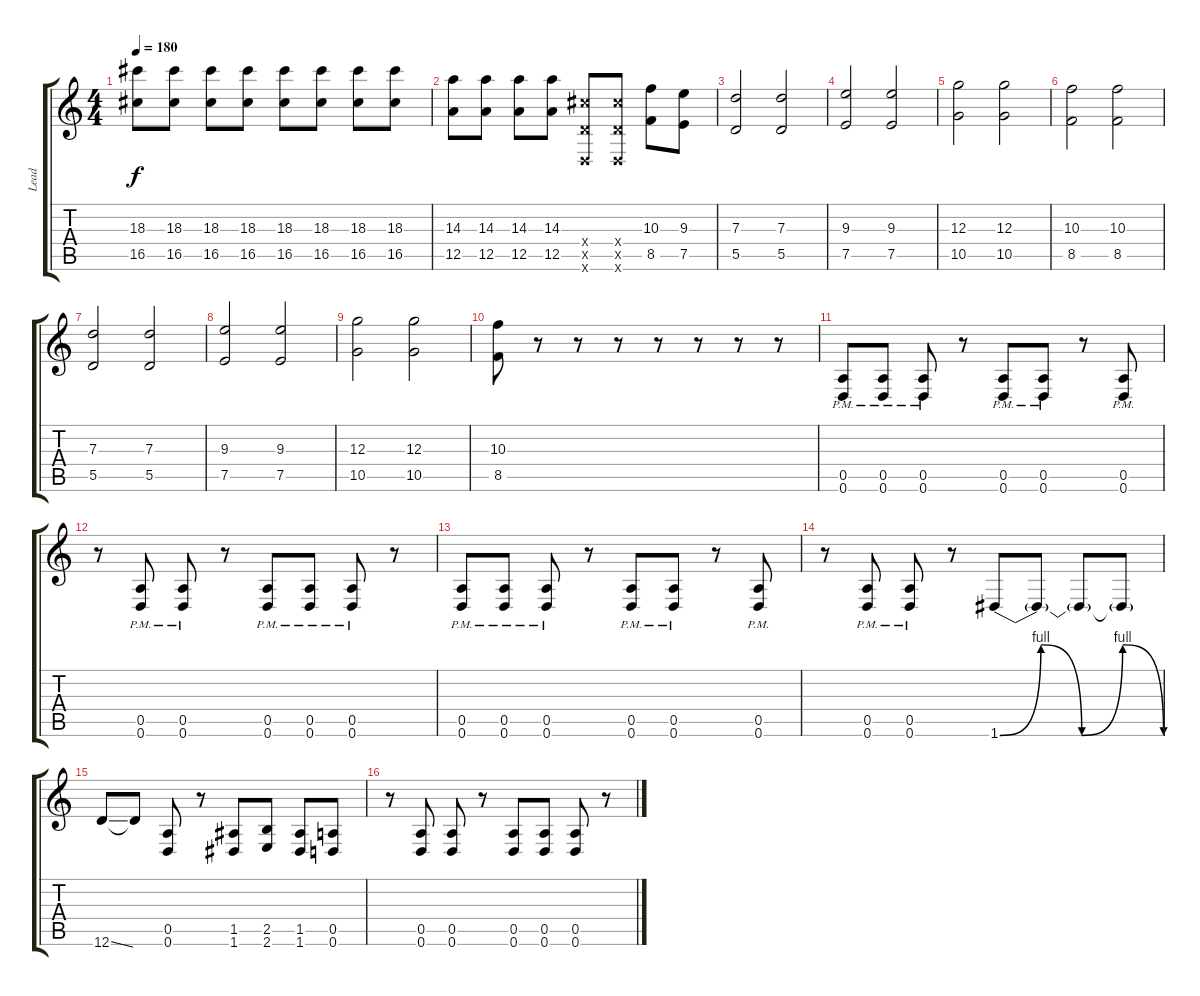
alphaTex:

\track ("Lead" "Lead") {instrument distortionguitar}
\staff {score tabs}
\tuning (E4 B3 G3 D3 A2 D2) {hide}
\ts (4 4)
\tempo 180
\clef g2
\ks c
(18.3 16.5).8{dy f} (18.3 16.5).8 (18.3 16.5).8 (18.3 16.5).8 (18.3 16.5).8 (18.3 16.5).8 (18.3 16.5).8 (18.3 16.5).8 |
(14.3 12.5).8 (14.3 12.5).8 (14.3 12.5).8 (14.3 12.5).8 (0.4{x} 16.5{x} 0.6{x}).8 (0.4{x} 16.5{x} 0.6{x}).8 (10.3 8.5).8 (9.3 7.5).8 |
(7.3 5.5).2 (7.3 5.5).2 |
(9.3 7.5).2 (9.3 7.5).2 |
(12.3 10.5).2 (12.3 10.5).2 |
(10.3 8.5).2 (10.3 8.5).2 |
(7.3 5.5).2 (7.3 5.5).2 |
(9.3 7.5).2 (9.3 7.5).2 |
(12.3 10.5).2 (12.3 10.5).2 |
(10.3 8.5).8 r.8 r.8 r.8 r.8 r.8 r.8 r.8 |
(0.5{pm} 0.6{pm}).8 (0.5{pm} 0.6{pm}).8 (0.5{pm} 0.6{pm}).8 r.8 (0.5{pm} 0.6{pm}).8 (0.5{pm} 0.6{pm}).8 r.8 (0.5{pm} 0.6{pm}).8 |
r.8 (0.5{pm} 0.6{pm}).8 (0.5{pm} 0.6{pm}).8 r.8 (0.5{pm} 0.6{pm}).8 (0.5{pm} 0.6{pm}).8 (0.5{pm} 0.6{pm}).8 r.8 |
(0.5{pm} 0.6{pm}).8 (0.5{pm} 0.6{pm}).8 (0.5{pm} 0.6{pm}).8 r.8 (0.5{pm} 0.6{pm}).8 (0.5{pm} 0.6{pm}).8 r.8 (0.5{pm} 0.6{pm}).8 |
r.8 (0.5{pm} 0.6{pm}).8 (0.5{pm} 0.6{pm}).8 r.8 1.6{be (custom 0 0 15 4 30 0 45 4 60 0)}.8 1.6{t}.8 1.6{t}.8 1.6{t}.8 |
12.6{ss}.8 12.6{t}.8 (0.5 0.6).8 r.8 (1.5 1.6).8 (2.5 2.6).8 (1.5 1.6).8 (0.5 0.6).8 |
r.8 (0.5 0.6).8 (0.5 0.6).8 r.8 (0.5 0.6).8 (0.5 0.6).8 (0.5 0.6).8 r.8
